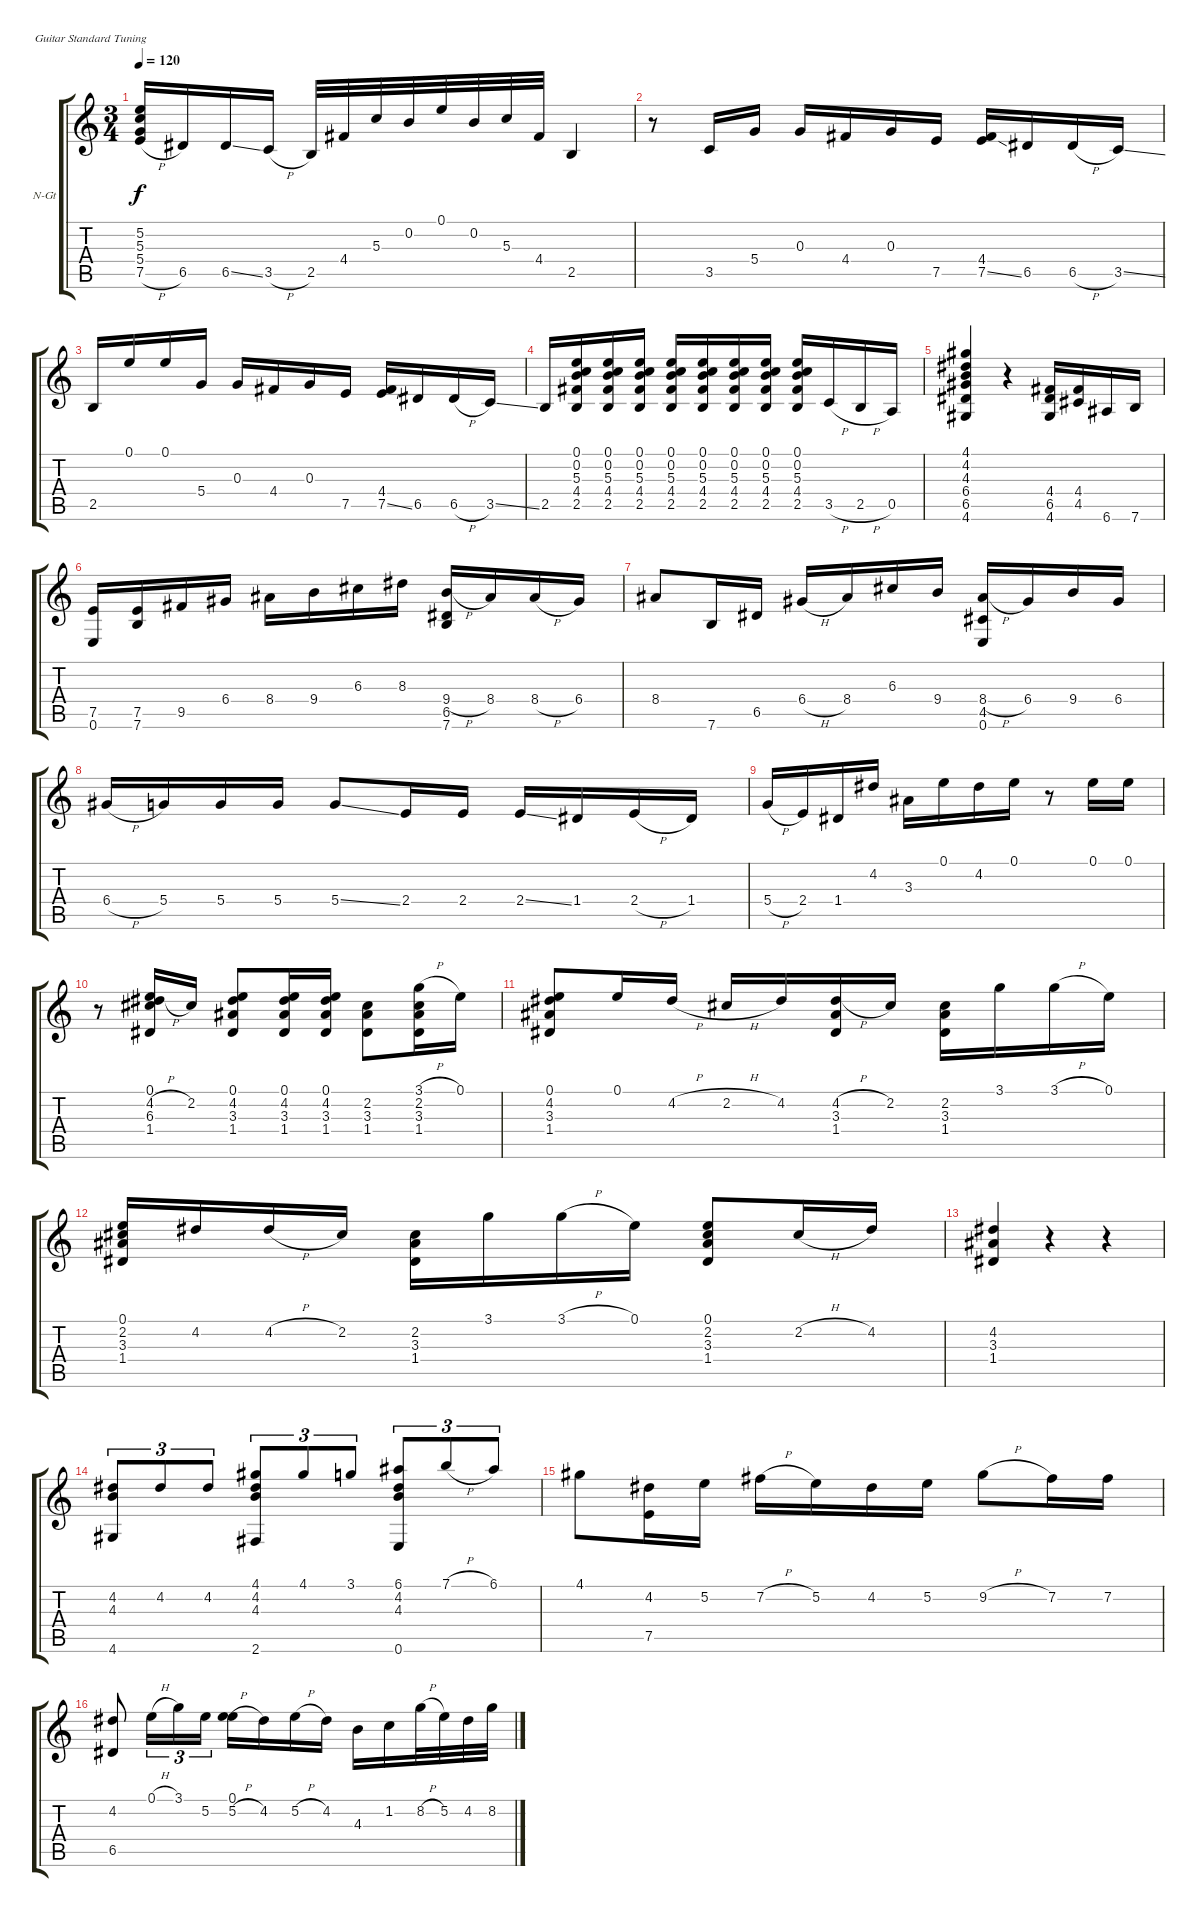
\bracketExtendMode groupsimilarinstruments
\firstSystemTrackNameOrientation horizontal
\otherSystemsTrackNameOrientation horizontal
\track ("Piste 1" "N-Gt") {instrument acousticguitarnylon}
\staff {score tabs}
\tuning (E4 B3 G3 D3 A2 E2)
\ts (3 4)
\tempo 120
\clef g2
\ks c
(5.2 5.3 5.4 7.5{h}).16{dy f} 6.5.16 6.5{ss}.16 3.5{h}.16 2.5.32 4.4.32 5.3.32 0.2.32 0.1.32 0.2.32 5.3.32 4.4.32 2.5.4 |
r.8 3.5.16 5.4.16 0.3.16 4.4.16 0.3.16 7.5.16 (4.4 7.5{ss}).16 6.5.16 6.5{h}.16 3.5{ss}.16 |
2.5.16 0.1.16 0.1.16 5.4.16 0.3.16 4.4.16 0.3.16 7.5.16 (4.4 7.5{ss}).16 6.5.16 6.5{h}.16 3.5{ss}.16 |
2.5.16 (0.1 0.2 5.3 4.4 2.5).16 (0.1 0.2 5.3 4.4 2.5).16 (0.1 0.2 5.3 4.4 2.5).16 (0.1 0.2 5.3 4.4 2.5).16 (0.1 0.2 5.3 4.4 2.5).16 (0.1 0.2 5.3 4.4 2.5).16 (0.1 0.2 5.3 4.4 2.5).16 (0.1 0.2 5.3 4.4 2.5).16 3.5{h}.16 2.5{h}.16 0.5.16 |
(4.1 4.2 4.3 6.4 6.5 4.6).4 r.4 (4.4 6.5 4.6).16 (4.4 4.5).16 6.6.16 7.6.16 |
(7.5 0.6).16 (7.5 7.6).16 9.5.16 6.4.16 8.4.16 9.4.16 6.3.16 8.3.16 (9.4{h} 6.5 7.6).16 8.4.16 8.4{h}.16 6.4.16 |
8.4.8 7.6.16 6.5.16 6.4{h}.16 8.4.16 6.3.16 9.4.16 (8.4{h} 4.5 0.6).16 6.4.16 9.4.16 6.4.16 |
6.4{h}.16 5.4.16 5.4.16 5.4.16 5.4{ss}.8 2.4.16 2.4.16 2.4{ss}.16 1.4.16 2.4{h}.16 1.4.16 |
5.4{h}.16 2.4.16 1.4.16 4.2.16 3.3.16 0.1.16 4.2.16 0.1.16 r.8 0.1.16 0.1.16 |
r.8 (0.1 4.2{h} 6.3 1.4).16 2.2.16 (0.1 4.2 3.3 1.4).8 (0.1 4.2 3.3 1.4).16 (0.1 4.2 3.3 1.4).16 (2.2 3.3 1.4).8 (3.1{h} 2.2 3.3 1.4).16 0.1.16 |
(0.1 4.2 3.3 1.4).8 0.1.16 4.2{h}.16 2.2{h}.16 4.2.16 (4.2{h} 3.3 1.4).16 2.2.16 (2.2 3.3 1.4).16 3.1.16 3.1{h}.16 0.1.16 |
(0.1 2.2 3.3 1.4).16 4.2.16 4.2{h}.16 2.2.16 (2.2 3.3 1.4).16 3.1.16 3.1{h}.16 0.1.16 (0.1 2.2 3.3 1.4).8 2.2{h}.16 4.2.16 |
(4.2 3.3 1.4).4 r.4 r.4 |
(4.2 4.3 4.6).8{tu (3 2)} 4.2.8{tu (3 2)} 4.2.8{tu (3 2)} (4.1 4.2 4.3 2.6).8{tu (3 2)} 4.1.8{tu (3 2)} 3.1.8{tu (3 2)} (6.1 4.2 4.3 0.6).8{tu (3 2)} 7.1{h}.8{tu (3 2)} 6.1.8{tu (3 2)} |
4.1.8 (4.2 7.5).16 5.2.16 7.2{h}.16 5.2.16 4.2.16 5.2.16 9.2{h}.8 7.2.16 7.2.16 |
(4.2 6.5).8 0.1{h}.16{tu (3 2)} 3.1.16{tu (3 2)} 5.2.16{tu (3 2)} (0.1 5.2{h}).16 4.2.16 5.2{h}.16 4.2.16 4.3.16 1.2.16 8.2{h}.32 5.2.32 4.2.32 8.2.32
